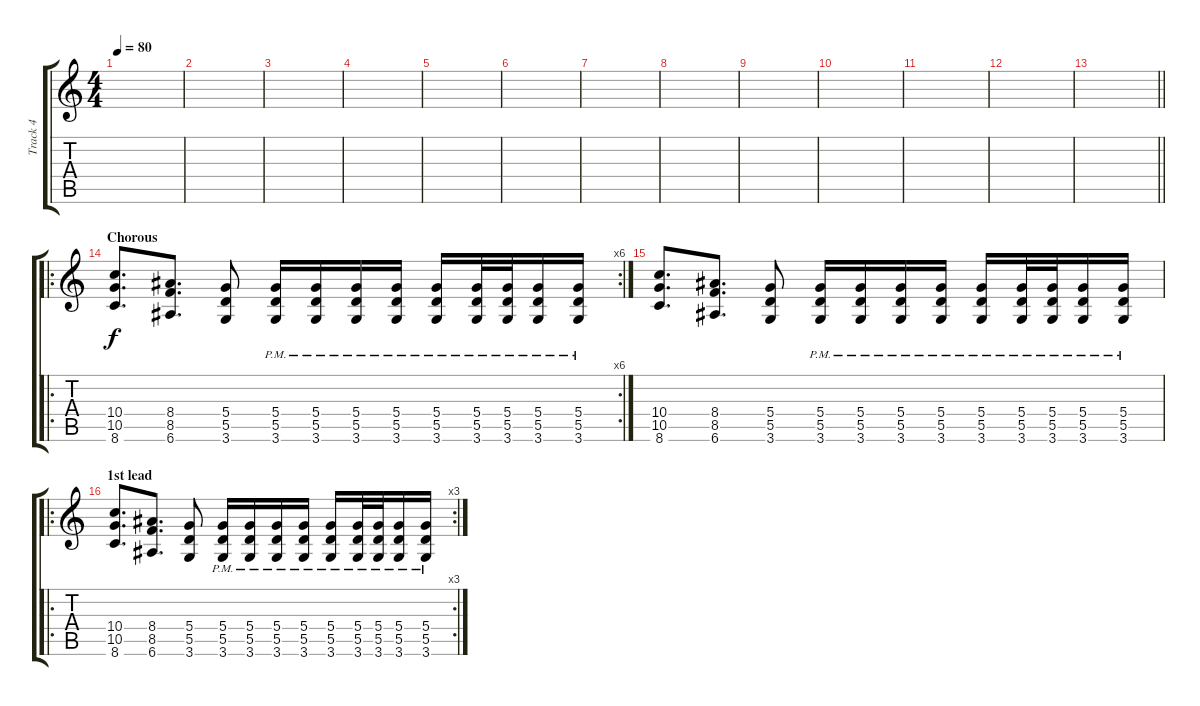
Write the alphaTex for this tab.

\track ("Track 4" "Track 4") {instrument distortionguitar}
\staff {score tabs}
\tuning (E4 B3 G3 D3 A2 E2) {hide}
\ts (4 4)
\tempo 80
\clef g2
\ks c
|
|
|
|
|
|
|
|
|
|
|
|
\barLineRight lightlight
|
\ro
\rc 6
\section ("" "Chorous")
(10.4 10.5 8.6).8{d} (8.4 8.5 6.6).8{d} (5.4 5.5 3.6).8 (5.4{pm} 5.5{pm} 3.6{pm}).16 (5.4{pm} 5.5{pm} 3.6{pm}).16 (5.4{pm} 5.5{pm} 3.6{pm}).16 (5.4{pm} 5.5{pm} 3.6{pm}).16 (5.4{pm} 5.5{pm} 3.6{pm}).16 (5.4{pm} 5.5{pm} 3.6{pm}).32 (5.4{pm} 5.5{pm} 3.6{pm}).32 (5.4{pm} 5.5{pm} 3.6{pm}).16 (5.4{pm} 5.5{pm} 3.6{pm}).16 |
(10.4 10.5 8.6).8{d} (8.4 8.5 6.6).8{d} (5.4 5.5 3.6).8 (5.4{pm} 5.5{pm} 3.6{pm}).16 (5.4{pm} 5.5{pm} 3.6{pm}).16 (5.4{pm} 5.5{pm} 3.6{pm}).16 (5.4{pm} 5.5{pm} 3.6{pm}).16 (5.4{pm} 5.5{pm} 3.6{pm}).16 (5.4{pm} 5.5{pm} 3.6{pm}).32 (5.4{pm} 5.5{pm} 3.6{pm}).32 (5.4{pm} 5.5{pm} 3.6{pm}).16 (5.4{pm} 5.5{pm} 3.6{pm}).16 |
\ro
\rc 3
\section ("" "1st lead")
(10.4 10.5 8.6).8{d} (8.4 8.5 6.6).8{d} (5.4 5.5 3.6).8 (5.4{pm} 5.5{pm} 3.6{pm}).16 (5.4{pm} 5.5{pm} 3.6{pm}).16 (5.4{pm} 5.5{pm} 3.6{pm}).16 (5.4{pm} 5.5{pm} 3.6{pm}).16 (5.4{pm} 5.5{pm} 3.6{pm}).16 (5.4{pm} 5.5{pm} 3.6{pm}).32 (5.4{pm} 5.5{pm} 3.6{pm}).32 (5.4{pm} 5.5{pm} 3.6{pm}).16 (5.4{pm} 5.5{pm} 3.6{pm}).16
